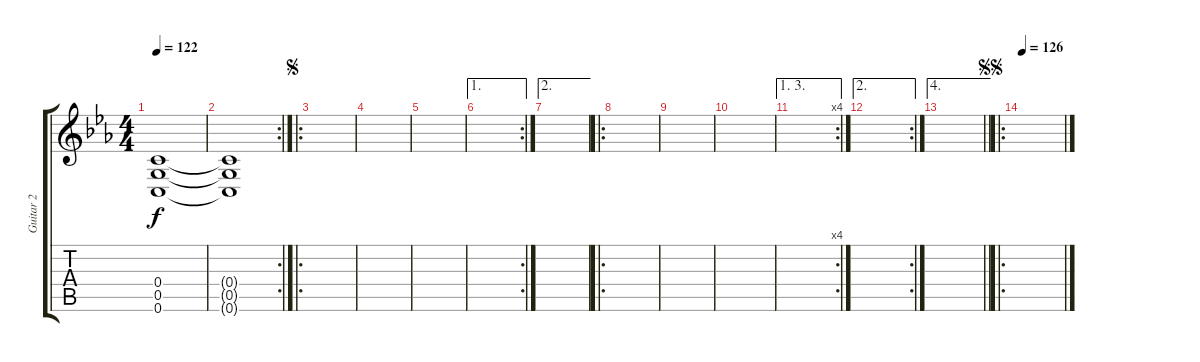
\track ("Guitar 2" "Guitar 2") {instrument distortionguitar}
\staff {score tabs}
\tuning (E4 C4 G3 C3 G2 C2) {hide}
\ts (4 4)
\tempo 122
\clef g2
\ks cminor
(0.4{t} 0.5{t} 0.6{t}).1{dy f} |
\rc 2
(0.4{t} 0.5{t} 0.6{t}).1 |
\ro
\jump segno
|
|
|
\ae 1
\rc 2
|
\ae 2
|
\ro
|
|
|
\ae (1 3)
\rc 4
|
\ae 2
\rc 2
|
\ae 4
\barLineRight lightlight
|
\ro
\jump segnosegno
\tempo 126
